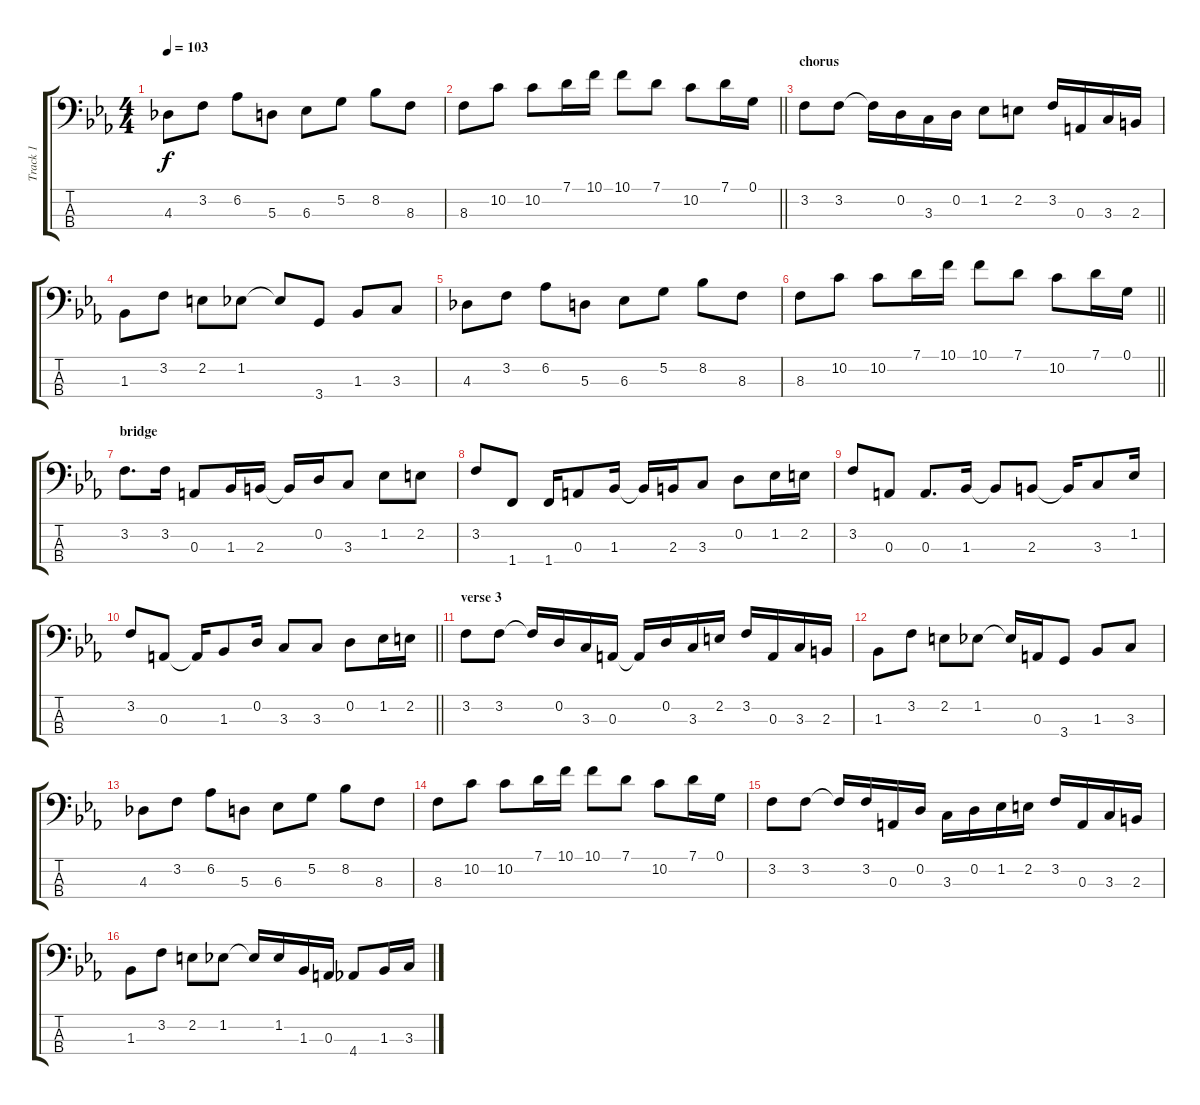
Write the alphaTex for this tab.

\track ("Track 1" "Track 1") {instrument electricbassfinger}
\staff {score tabs}
\tuning (G2 D2 A1 E1) {hide}
\ts (4 4)
\tempo 103
\clef f4
\ks cminor
4.3.8{dy f} 3.2.8 6.2.8 5.3.8 6.3.8 5.2.8 8.2.8 8.3.8 |
\barLineRight lightlight
8.3.8 10.2.8 10.2.8 7.1.16 10.1.16 10.1.8 7.1.8 10.2.8 7.1.16 0.1.16 |
\section ("" "chorus")
3.2.8 3.2.8 3.2{t}.16 0.2.16 3.3.16 0.2.16 1.2.8 2.2.8 3.2.16 0.3.16 3.3.16 2.3.16 |
1.3.8 3.2.8 2.2.8 1.2.8 1.2{t}.8 3.4.8 1.3.8 3.3.8 |
4.3.8 3.2.8 6.2.8 5.3.8 6.3.8 5.2.8 8.2.8 8.3.8 |
\barLineRight lightlight
8.3.8 10.2.8 10.2.8 7.1.16 10.1.16 10.1.8 7.1.8 10.2.8 7.1.16 0.1.16 |
\section ("" "bridge")
3.2.8{d} 3.2.16 0.3.8 1.3.16 2.3.16 2.3{t}.16 0.2.16 3.3.8 1.2.8 2.2.8 |
3.2.8 1.4.8 1.4.16 0.3.8 1.3.16 1.3{t}.16 2.3.16 3.3.8 0.2.8 1.2.16 2.2.16 |
3.2.8 0.3.8 0.3.8{d} 1.3.16 1.3{t}.8 2.3.8 2.3{t}.16 3.3.8 1.2.16 |
\barLineRight lightlight
3.2.8 0.3.8 0.3{t}.16 1.3.8 0.2.16 3.3.8 3.3.8 0.2.8 1.2.16 2.2.16 |
\section ("" "verse 3")
3.2.8 3.2.8 3.2{t}.16 0.2.16 3.3.16 0.3.16 0.3{t}.16 0.2.16 3.3.16 2.2.16 3.2.16 0.3.16 3.3.16 2.3.16 |
1.3.8 3.2.8 2.2.8 1.2.8 1.2{t}.16 0.3.16 3.4.8 1.3.8 3.3.8 |
4.3.8 3.2.8 6.2.8 5.3.8 6.3.8 5.2.8 8.2.8 8.3.8 |
8.3.8 10.2.8 10.2.8 7.1.16 10.1.16 10.1.8 7.1.8 10.2.8 7.1.16 0.1.16 |
3.2.8 3.2.8 3.2{t}.16 3.2.16 0.3.16 0.2.16 3.3.16 0.2.16 1.2.16 2.2.16 3.2.16 0.3.16 3.3.16 2.3.16 |
1.3.8 3.2.8 2.2.8 1.2.8 1.2{t}.16 1.2.16 1.3.16 0.3.16 4.4.8 1.3.16 3.3.16
